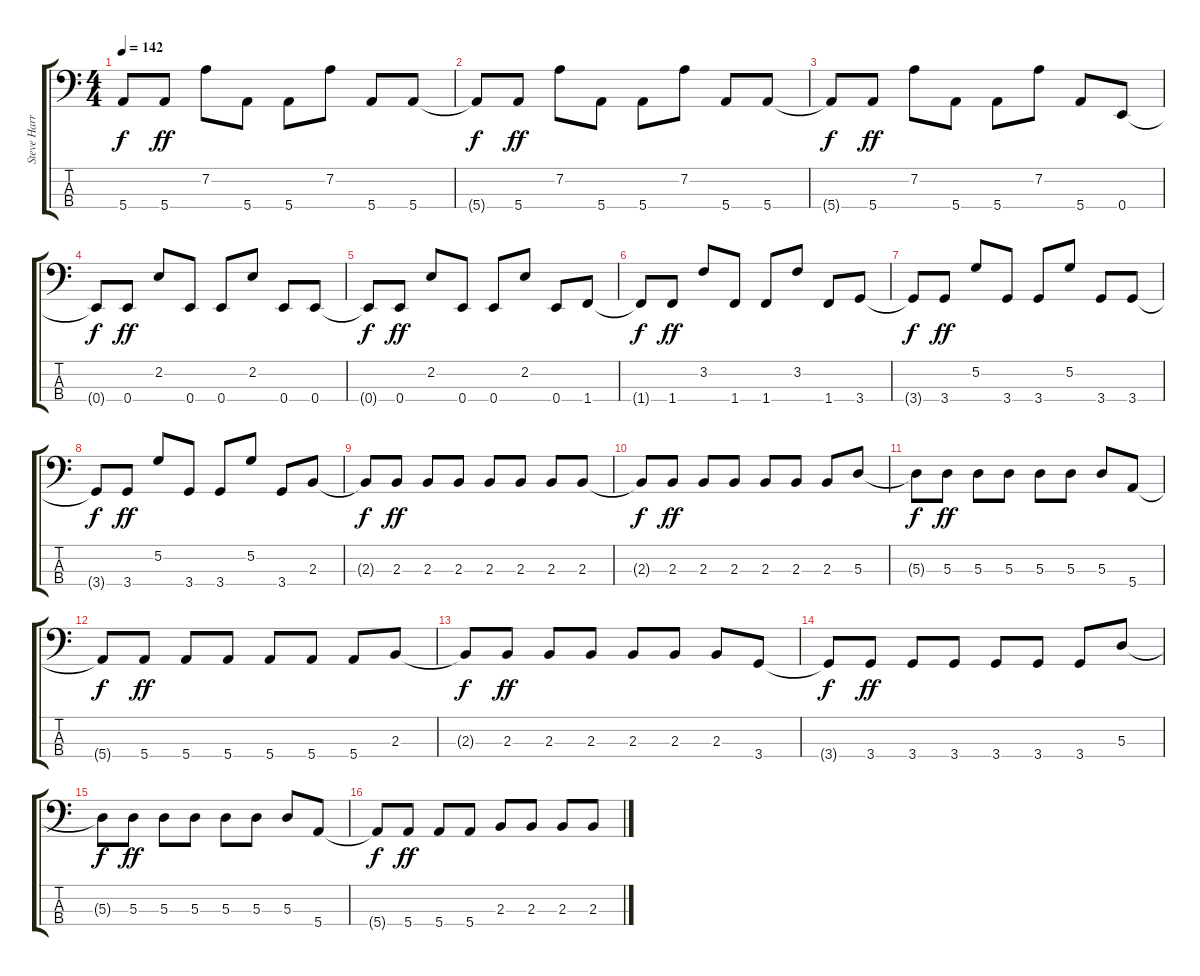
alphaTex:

\track ("Steve Harris" "Steve Harr") {instrument electricbassfinger}
\staff {score tabs}
\tuning (G2 D2 A1 E1) {hide}
\ts (4 4)
\tempo 142
\clef f4
\ks c
5.4{t}.8{dy f} 5.4.8{dy ff} 7.2.8 5.4.8 5.4.8 7.2.8 5.4.8 5.4.8 |
5.4{t}.8{dy f} 5.4.8{dy ff} 7.2.8 5.4.8 5.4.8 7.2.8 5.4.8 5.4.8 |
5.4{t}.8{dy f} 5.4.8{dy ff} 7.2.8 5.4.8 5.4.8 7.2.8 5.4.8 0.4.8 |
0.4{t}.8{dy f} 0.4.8{dy ff} 2.2.8 0.4.8 0.4.8 2.2.8 0.4.8 0.4.8 |
0.4{t}.8{dy f} 0.4.8{dy ff} 2.2.8 0.4.8 0.4.8 2.2.8 0.4.8 1.4.8 |
1.4{t}.8{dy f} 1.4.8{dy ff} 3.2.8 1.4.8 1.4.8 3.2.8 1.4.8 3.4.8 |
3.4{t}.8{dy f} 3.4.8{dy ff} 5.2.8 3.4.8 3.4.8 5.2.8 3.4.8 3.4.8 |
3.4{t}.8{dy f} 3.4.8{dy ff} 5.2.8 3.4.8 3.4.8 5.2.8 3.4.8 2.3.8 |
2.3{t}.8{dy f} 2.3.8{dy ff} 2.3.8 2.3.8 2.3.8 2.3.8 2.3.8 2.3.8 |
2.3{t}.8{dy f} 2.3.8{dy ff} 2.3.8 2.3.8 2.3.8 2.3.8 2.3.8 5.3.8 |
5.3{t}.8{dy f} 5.3.8{dy ff} 5.3.8 5.3.8 5.3.8 5.3.8 5.3.8 5.4.8 |
5.4{t}.8{dy f} 5.4.8{dy ff} 5.4.8 5.4.8 5.4.8 5.4.8 5.4.8 2.3.8 |
2.3{t}.8{dy f} 2.3.8{dy ff} 2.3.8 2.3.8 2.3.8 2.3.8 2.3.8 3.4.8 |
3.4{t}.8{dy f} 3.4.8{dy ff} 3.4.8 3.4.8 3.4.8 3.4.8 3.4.8 5.3.8 |
5.3{t}.8{dy f} 5.3.8{dy ff} 5.3.8 5.3.8 5.3.8 5.3.8 5.3.8 5.4.8 |
5.4{t}.8{dy f} 5.4.8{dy ff} 5.4.8 5.4.8 2.3.8 2.3.8 2.3.8 2.3.8
